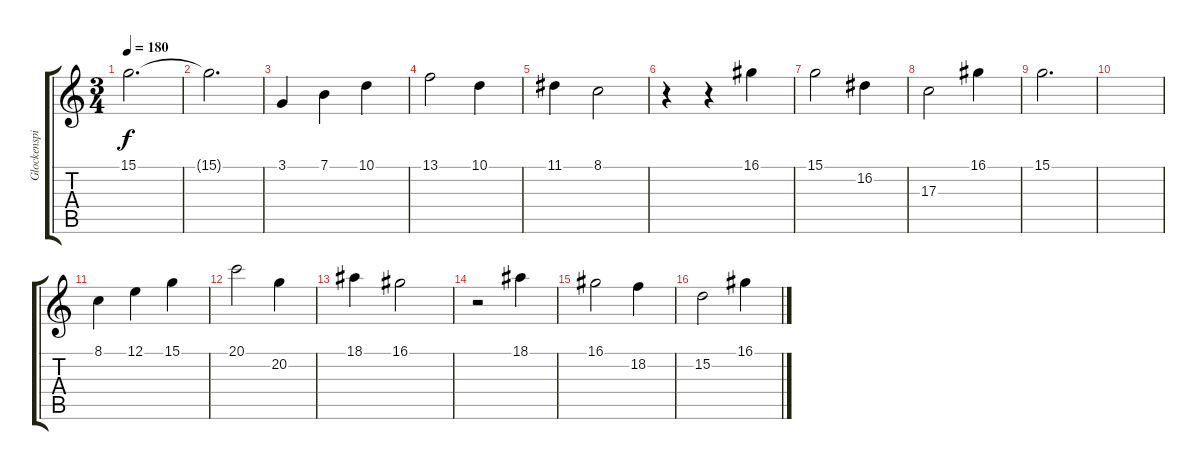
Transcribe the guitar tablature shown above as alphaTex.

\track ("Glockenspiel" "Glockenspi") {instrument musicbox}
\staff {score tabs}
\tuning (E4 B3 G3 D3 A2 E2) {hide}
\ts (3 4)
\tempo 180
\clef g2
\ks c
15.1.2{d dy f} |
15.1{t}.2{d} |
3.1.4 7.1.4 10.1.4 |
13.1.2 10.1.4 |
11.1.4 8.1.2 |
r.4 r.4 16.1.4 |
15.1.2 16.2.4 |
17.3.2 16.1.4 |
15.1.2{d} |
|
8.1.4 12.1.4 15.1.4 |
20.1.2 20.2.4 |
18.1.4 16.1.2 |
r.2 18.1.4 |
16.1.2 18.2.4 |
15.2.2 16.1.4
